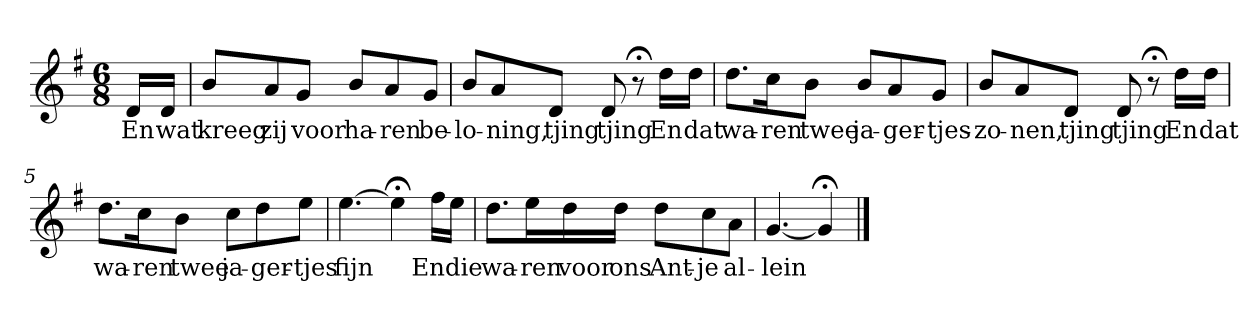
**kern	**text
*part1	*part1
*staff1	*staff1
*k[f#]	*
*G:	*
*M6/8	*
*MM120	*
=	=
16dLL	En
16dJJ	wat
=1	=1
8bL	kreeg
8a	zij
8gJ	voor
8bL	ha-
8a	-ren
8gJ	be-
=2	=2
8bL	-lo-
8a	-ning,
8dJ	tjing
8d	tjing
8r;<	.
16ddLL	En
16ddJJ	dat
=3	=3
8.ddL	wa-
16ccK	-ren
8bJ	twee
8bL	ja-
8a	-ger-
8gJ	-tjes-
=4	=4
8bL	-zo-
8a	-nen,
8dJ	tjing
8d	tjing
8r;<	.
16ddLL	En
16ddJJ	dat
=5	=5
8.ddL	wa-
16ccK	-ren
8bJ	twee
8ccL	ja-
8dd	-ger-
8eeJ	-tjes
=6	=6
[4.ee	fijn
4ee;<]	.
16ff#LL	En
16eeJJ	die
=7	=7
8.ddL	wa-
16eeL	-ren
16dd	voor
16ddJJ	ons
8ddL	Ant-
8cc	-je
8aJ	al-
=8	=8
[4.g	-lein
4g;<]	.
==	==
*-	*-
